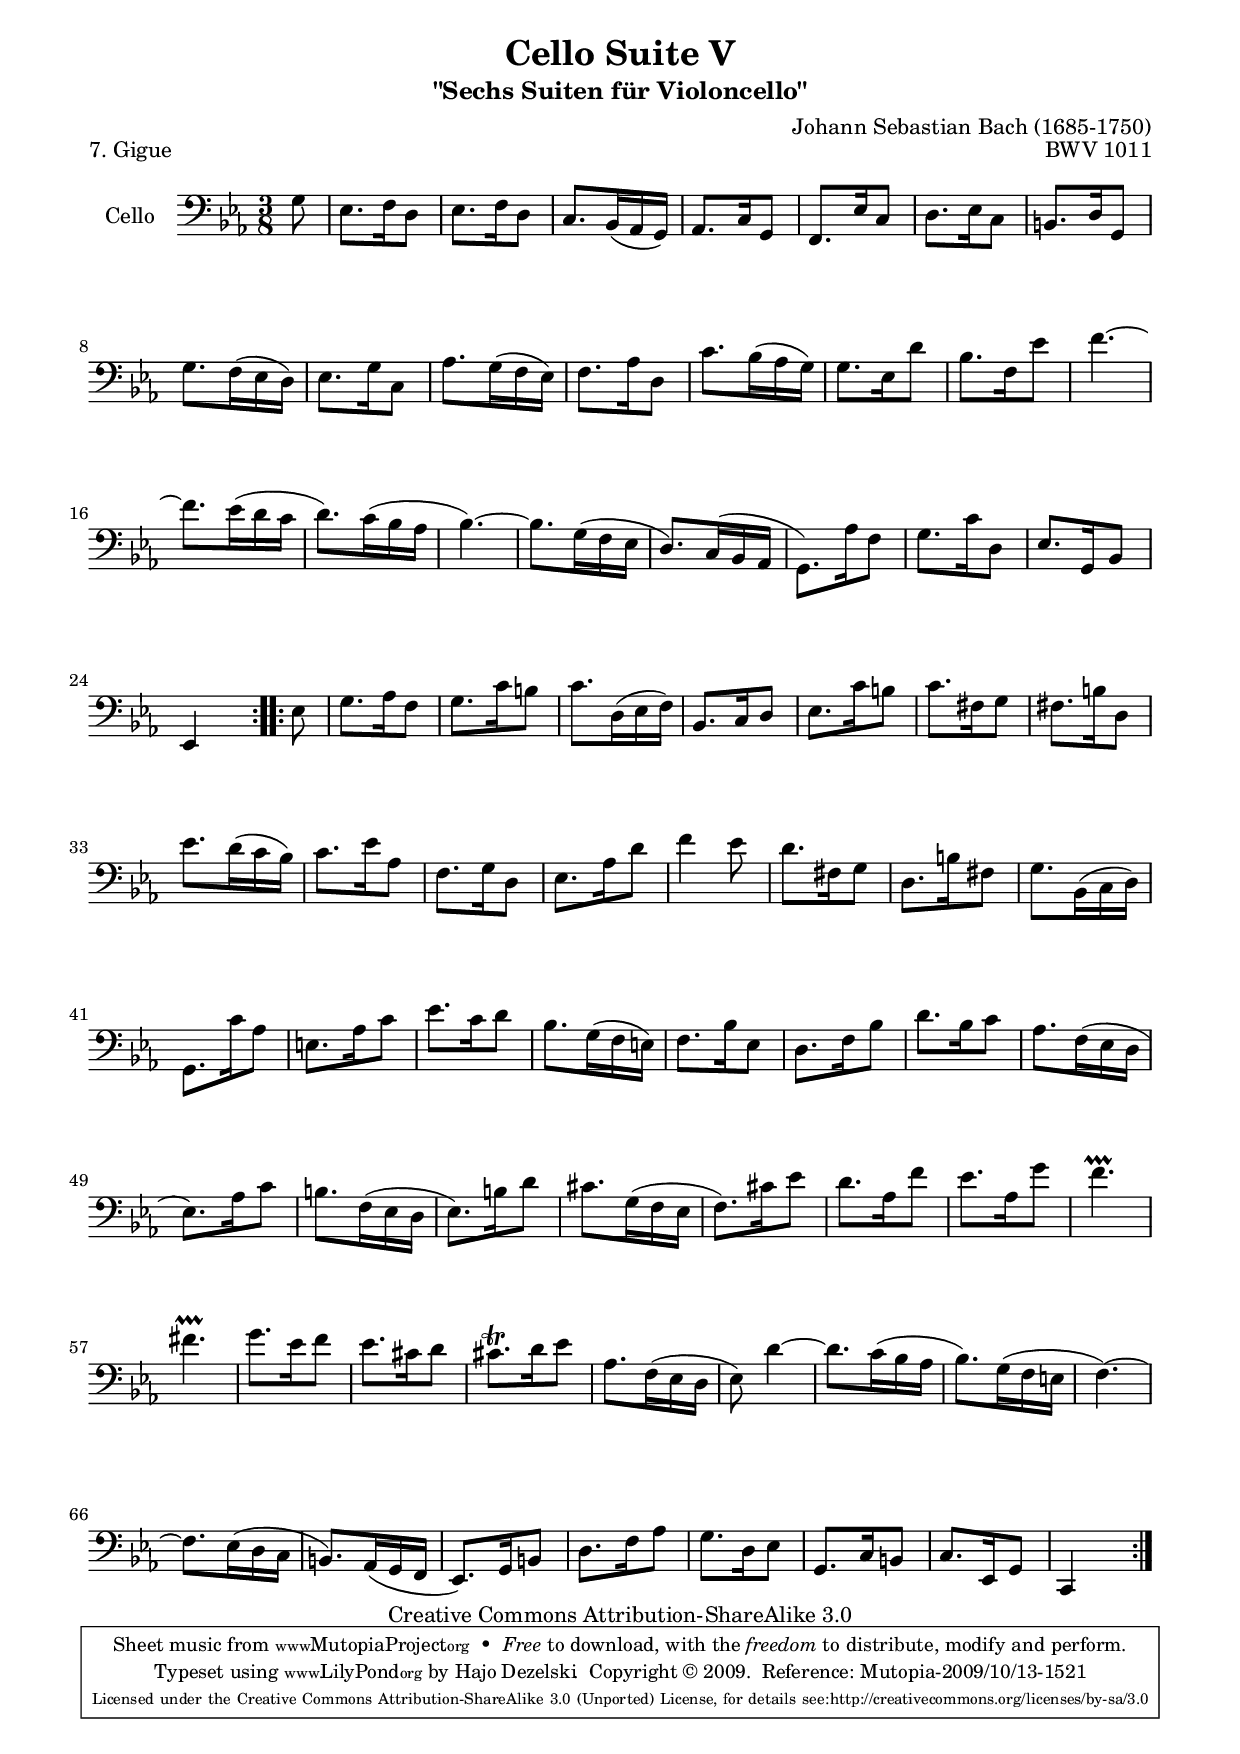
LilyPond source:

\version "2.13.4"

\paper {
    page-top-space = #0.0
    %indent = 0.0
    line-width = 18.0\cm
    ragged-bottom = ##f
    ragged-last-bottom = ##f
}

% #(set-default-paper-size "a4")

#(set-global-staff-size 19)

\header {
        title = "Cello Suite V"
        subtitle = "\"Sechs Suiten für Violoncello\""
        piece = "7. Gigue"
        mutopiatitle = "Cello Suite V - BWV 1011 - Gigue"
        composer = "Johann Sebastian Bach (1685-1750)"
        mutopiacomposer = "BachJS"
        opus = "BWV 1011"
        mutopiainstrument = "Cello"
		arrangement = "Hajo Dezelski"
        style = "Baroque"
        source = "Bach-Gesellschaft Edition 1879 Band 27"
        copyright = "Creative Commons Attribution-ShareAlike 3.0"
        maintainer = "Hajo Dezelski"
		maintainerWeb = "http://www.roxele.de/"
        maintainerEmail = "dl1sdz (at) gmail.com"
	
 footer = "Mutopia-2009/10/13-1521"
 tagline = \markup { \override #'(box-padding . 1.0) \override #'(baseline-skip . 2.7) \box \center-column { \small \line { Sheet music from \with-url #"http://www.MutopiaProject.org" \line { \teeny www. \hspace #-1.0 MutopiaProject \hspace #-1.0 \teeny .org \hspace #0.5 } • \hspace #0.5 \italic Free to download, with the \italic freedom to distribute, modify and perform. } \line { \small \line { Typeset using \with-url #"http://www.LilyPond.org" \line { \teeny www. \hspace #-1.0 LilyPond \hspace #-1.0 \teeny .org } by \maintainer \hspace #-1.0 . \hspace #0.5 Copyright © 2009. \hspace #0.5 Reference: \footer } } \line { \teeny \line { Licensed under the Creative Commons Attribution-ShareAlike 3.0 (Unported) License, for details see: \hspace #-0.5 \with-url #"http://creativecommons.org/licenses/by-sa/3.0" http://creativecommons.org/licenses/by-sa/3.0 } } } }
}

melody =   \relative g {
    \repeat volta 2 {
		\partial 8 g8 | % 0
		es8. f16 d8 | % 1
		es8. f16 d8 | % 2
		c8. [bes16 (as16  g16) ] | % 3
		as8. c16 g8 | % 4
		f8. es'16 c8 | % 5
		d8. es16 c8 | % 6
		b8. d16 g,8 | % 7
		g'8. [f16 (es16  d16) ] | % 8
		es8. g16 c,8 | % 9
		as'8. [g16 (f16 es16) ] | % 10
		f8. as16 d,8 | % 11
		c'8. [bes16 (as16 g16) ] | % 12
		g8. es16 d'8 | % 13
		bes8. f16 es'8 | % 14
		f4. ~ | % 15
		f8. [es16 (d16 c16 ] | % 16
		d8.) [c16 (bes16 as16 ] | % 17
		bes4.) ~ | % 18
		bes8. [g16 (f16 es16 ] | % 19
		d8.) [c16 (bes16 as16 ] | % 20
		g8.) as'16 f8 | % 21
		g8. c16 d,8 | % 22
		es8. g,16 bes8 | % 23
		es,4 s8 | % 24
	}

	\repeat volta 2 {
		\partial 8 es'8 | % 0
		g8. as16 f8 | % 25
		g8. c16 b8 | % 26
		c8. [d,16 (es16 f16) ] | % 27
		bes,8. c16 d8 | % 28
		es8. c'16 b8 | % 29
		c8. fis,16 g8 | % 30
		fis8. b16 d,8 | % 31
		es'8. [d16 (c16 bes16) ] | % 32
		c8. es16 as,8 | % 33
		f8. g16 d8 | % 34
		es8. as16 d8 | % 35
		f4 ees8 | % 36
		d8. fis,16 g8 | % 37
		d8. b'16 fis8 | % 38
		g8. [bes,16 (c16  d16) ] | % 39
		g,8. c'16 as8 | % 40
		e8. as16 c8 | % 41
		es8. c16 d8 | % 42
		bes8. [g16 (f16 e16 )] | % 43
		f8. bes16 es,8 | % 44
		d8. f16 bes8 | % 45
		d8. bes16 c8 | % 46
		as8. [f16 (es16 d16 ] | % 47
		es8.) as16 c8 | % 48
		b8. [f16 (es16 d16 ] | % 49
		es8.) b'16 d8 | % 50
		cis8. [g16 (f16 es16 ] | % 51
		f8.) cis'16 es8 | % 52
		d8. as16 f'8 | % 53
		es8. as,16 g'8 | % 54
		f4.-\prallprall | % 55
		fis4.-\prallprall  | % 56
		g8. es16 f8 | % 57
		es8. cis16 d8 | % 58
		cis8. \trill d16 es8 | % 59
		as,8. [f16 (es16 d16 ] | % 60
		es8) d'4 ~ | % 61
		d8. [c16 (bes16 as16 ] | % 62
		bes8.) [g16 (f16 e16 ] | % 63
		f4.) ~ | % 64
		f8. [es16 (d16 c16 ] | % 65
		b8.) [as16 (g16 f16 ] | % 66
		es8.) g16 b8 | % 67
		d8. f16 as8 | % 68
		g8. d16 es8 | % 69
		g,8. c16 b8 | % 70
		c8. es,16 g8 | % 71
		c,4 s8 | % 72
	}
	
}

% The score definition

\score {
 	\context Staff << 
        \set Staff.instrumentName = "Cello"
	\set Staff.midiInstrument = "cello"
        { \clef bass \key c \minor \time 3/8 \melody  }
    >>
	\layout { }
 	 \midi { }
}
